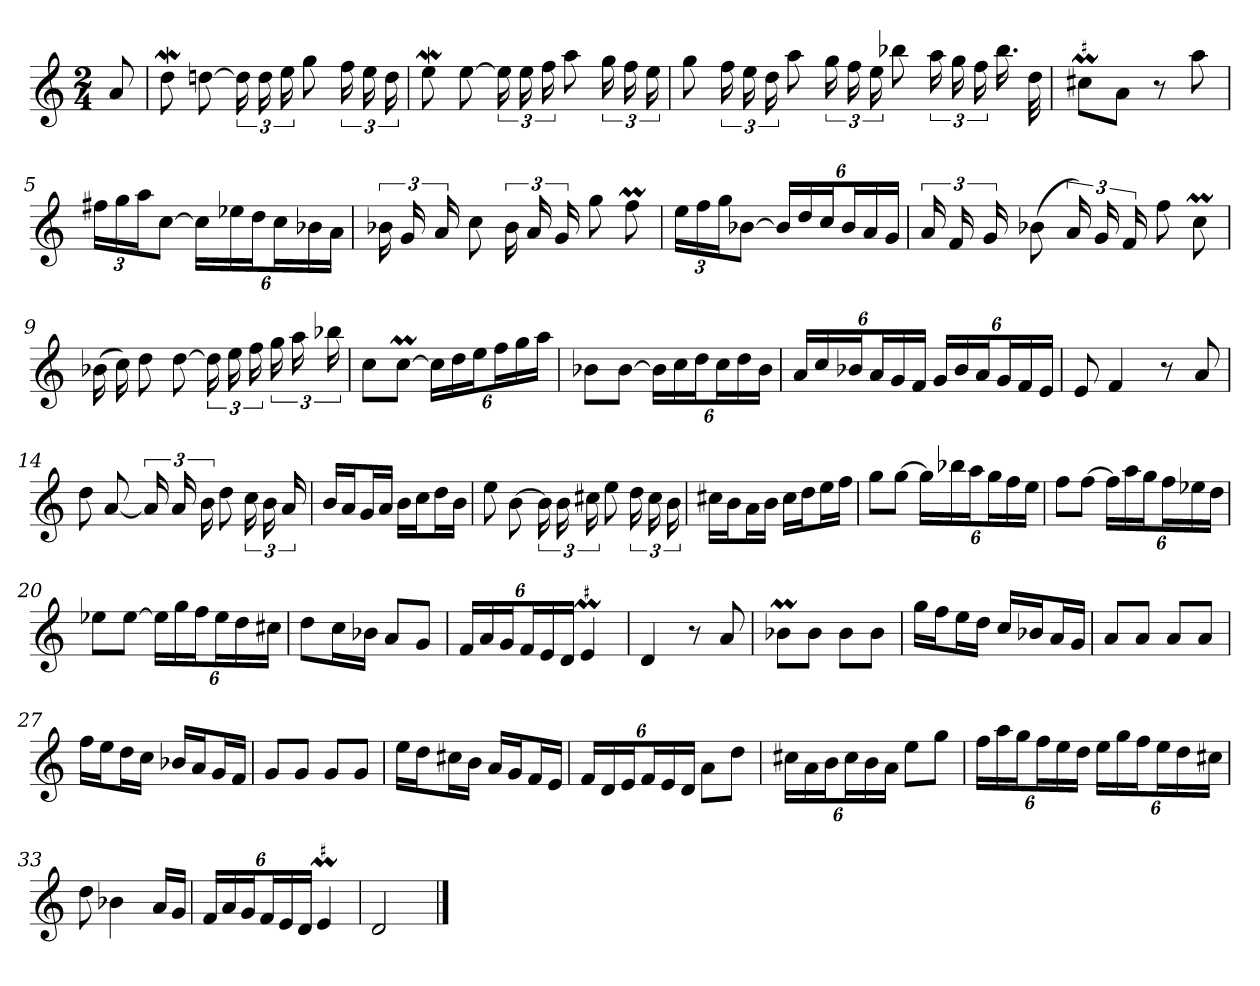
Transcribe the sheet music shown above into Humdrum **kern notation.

**kern
*part1
*staff1
*clefG2
*k[]
*D:dor
*M2/4
*MM120
=
8a
=1
8ddW
[8ddn
24dd]
24dd
24ee
8gg
24ff
24ee
24dd
=2
8eeW
[8ee
24ee]
24ee
24ff
8aa
24gg
24ff
24ee
=3
8gg
24ff
24ee
24dd
8aa
24gg
24ff
24ee
8bb-X
24aa
24gg
24ff
16.bb-
32dd
=4
!LO:MOR:acc=#
8cc#XM\L
8a\J
8r
8aa
=5
24ff#X\LL
24gg\
24aa\J
[8cc\J
24cc\LL]
24ee-X\
24dd\J
24cc\L
24b-X\
24a\JJ
=6
24b-X
24g
24a
8cc
24b-
24a
24g
8gg
8ffM
=7
24ee\LL
24ff\
24gg\J
[8b-X\J
24b-/LL]
24dd/
24cc/J
24b-/L
24a/
24g/JJ
=8
24a
24f
24g
(8b-X
24a)
24g
24f
8ff
8ccM
=9
(16b-X
16cc)
8dd
[8dd
24dd]
24ee
24ff
24gg
24aa
24bb-X
=10
8cc\L
[8ccM\J
24cc\LL]
24dd\
24ee\J
24ff\L
24gg\
24aa\JJ
=11
8b-X\L
[8b-\J
24b-\LL]
24cc\
24dd\J
24cc\L
24dd\
24b-\JJ
=12
24a/LL
24cc/
24b-X/J
24a/L
24g/
24f/JJ
24g/LL
24b-/
24a/J
24g/L
24f/
24e/JJ
=13
8e
4f
8r
8a
=14
8dd
[8a
24a]
24a
24b
8dd
24cc
24b
24a
=15
16b/LL
16a/J
16g/L
16a/JJ
16b\LL
16cc\J
16dd\L
16b\JJ
=16
8ee
[8b
24b]
24b
24cc#X
8ee
24dd
24cc#
24b
=17
16cc#X\LL
16b\J
16a\L
16b\JJ
16cc#\LL
16dd\J
16ee\L
16ff\JJ
=18
8gg\L
[8gg\J
24gg\LL]
24bb-X\
24aa\J
24gg\L
24ff\
24ee\JJ
=19
8ff\L
[8ff\J
24ff\LL]
24aa\
24gg\J
24ff\L
24ee-X\
24dd\JJ
=20
8ee-X\L
[8ee-\J
24ee-\LL]
24gg\
24ff\J
24ee-\L
24dd\
24cc#X\JJ
=21
8dd\L
16cc\L
16b-X\JJ
8a/L
8g/J
=22
24f/LL
24a/
24g/J
24f/L
24e/
24d/JJ
!LO:MOR:acc=#
4eM
=23
4d
8r
8a
=24
8b-XM\L
8b-\J
8b-\L
8b-\J
=25
16gg\LL
16ff\J
16ee\L
16dd\JJ
16cc/LL
16b-X/J
16a/L
16g/JJ
=26
8a/L
8a/J
8a/L
8a/J
=27
16ff\LL
16ee\J
16dd\L
16cc\JJ
16b-X/LL
16a/J
16g/L
16f/JJ
=28
8g/L
8g/J
8g/L
8g/J
=29
16ee\LL
16dd\J
16cc#X\L
16b\JJ
16a/LL
16g/J
16f/L
16e/JJ
=30
24f/LL
24d/
24e/J
24f/L
24e/
24d/JJ
8a\L
8dd\J
=31
24cc#X\LL
24a\
24b\J
24cc#\L
24b\
24a\JJ
8ee\L
8gg\J
=32
24ff\LL
24aa\
24gg\J
24ff\L
24ee\
24dd\JJ
24ee\LL
24gg\
24ff\J
24ee\L
24dd\
24cc#X\JJ
=33
8dd
4b-X
16a/LL
16g/JJ
=34
24f/LL
24a/
24g/J
24f/L
24e/
24d/JJ
!LO:MOR:acc=#
4eM
=35
2d
==
*-
